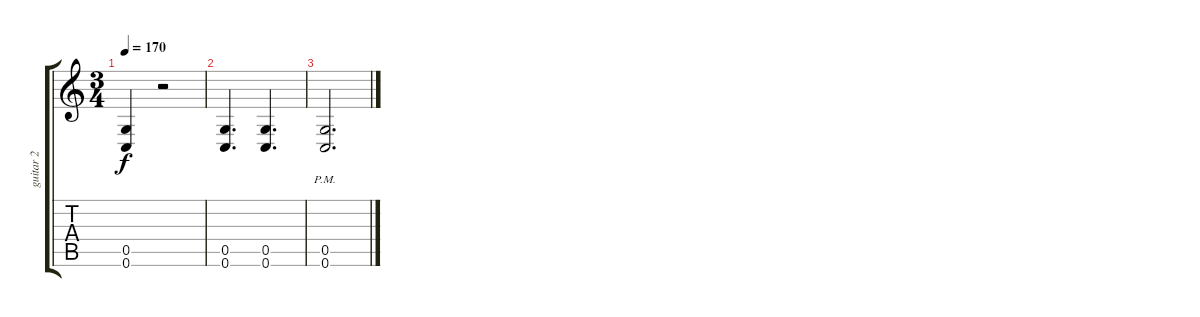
\track ("guitar 2" "guitar 2") {instrument overdrivenguitar}
\staff {score tabs}
\tuning (D4 A3 F3 C3 G2 C2) {hide}
\ts (3 4)
\tempo 170
\clef g2
\ks c
(0.5 0.6).4{dy f} r.2 |
(0.5 0.6).4{d} (0.5 0.6).4{d} |
(0.5{pm} 0.6{pm}).2{d}
